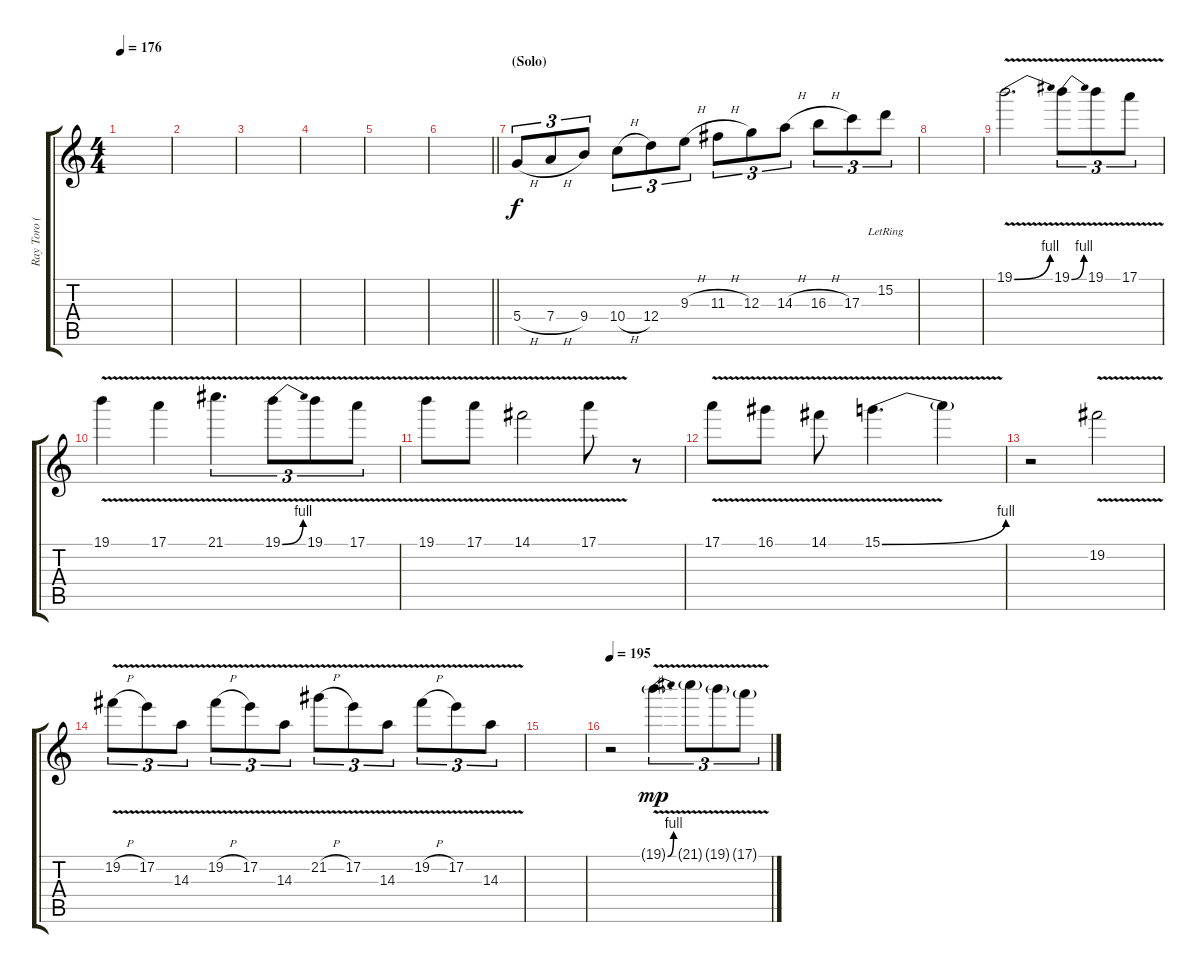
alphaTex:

\track ("Ray Toro (solo)" "Ray Toro (") {instrument distortionguitar}
\staff {score tabs}
\tuning (E4 B3 G3 D3 A2 E2) {hide}
\ts (4 4)
\tempo 176
\clef g2
\ks c
|
|
|
|
|
\barLineRight lightlight
|
\section ("" "(Solo)")
5.4{h}.8{tu (3 2)} 7.4{h}.8{tu (3 2)} 9.4.8{tu (3 2)} 10.4{h}.8{tu (3 2)} 12.4.8{tu (3 2)} 9.3{h}.8{tu (3 2)} 11.3{h}.8{tu (3 2)} 12.3.8{tu (3 2)} 14.3{h}.8{tu (3 2)} 16.3{h}.8{tu (3 2)} 17.3.8{tu (3 2)} 15.2{lr}.8{tu (3 2)} |
|
19.1{be (bend 0 0 60 4) v}.2{d} 19.1{be (bend 0 0 60 4) v}.8{tu (3 2)} 19.1{v}.8{tu (3 2)} 17.1{v}.8{tu (3 2)} |
19.1{v}.4 17.1{v}.4 21.1{v}.4{d tu (3 2)} 19.1{be (bend 0 0 60 4) v}.8{tu (3 2)} 19.1{v}.8{tu (3 2)} 17.1{v}.8{tu (3 2)} |
19.1{v}.8 17.1{v}.8 14.1{v}.2 17.1{v}.8 r.8 |
17.1{v}.8 16.1{v}.8 14.1{v}.8 15.1{be (bend 0 0 60 4) v}.4{d} 15.1{t}.4 |
r.2 19.2{v}.2 |
19.2{v h}.8{tu (3 2)} 17.2{v}.8{tu (3 2)} 14.3{v}.8{tu (3 2)} 19.2{v h}.8{tu (3 2)} 17.2{v}.8{tu (3 2)} 14.3{v}.8{tu (3 2)} 21.2{v h}.8{tu (3 2)} 17.2{v}.8{tu (3 2)} 14.3{v}.8{tu (3 2)} 19.2{v h}.8{tu (3 2)} 17.2{v}.8{tu (3 2)} 14.3{v}.8{tu (3 2)} |
|
\tempo 195
r.2 19.1{be (bend 0 0 60 4) v g}.4{d tu (3 2) dy mp} 21.1{v g}.8{tu (3 2)} 19.1{v g}.8{tu (3 2)} 17.1{v g}.8{tu (3 2)}
